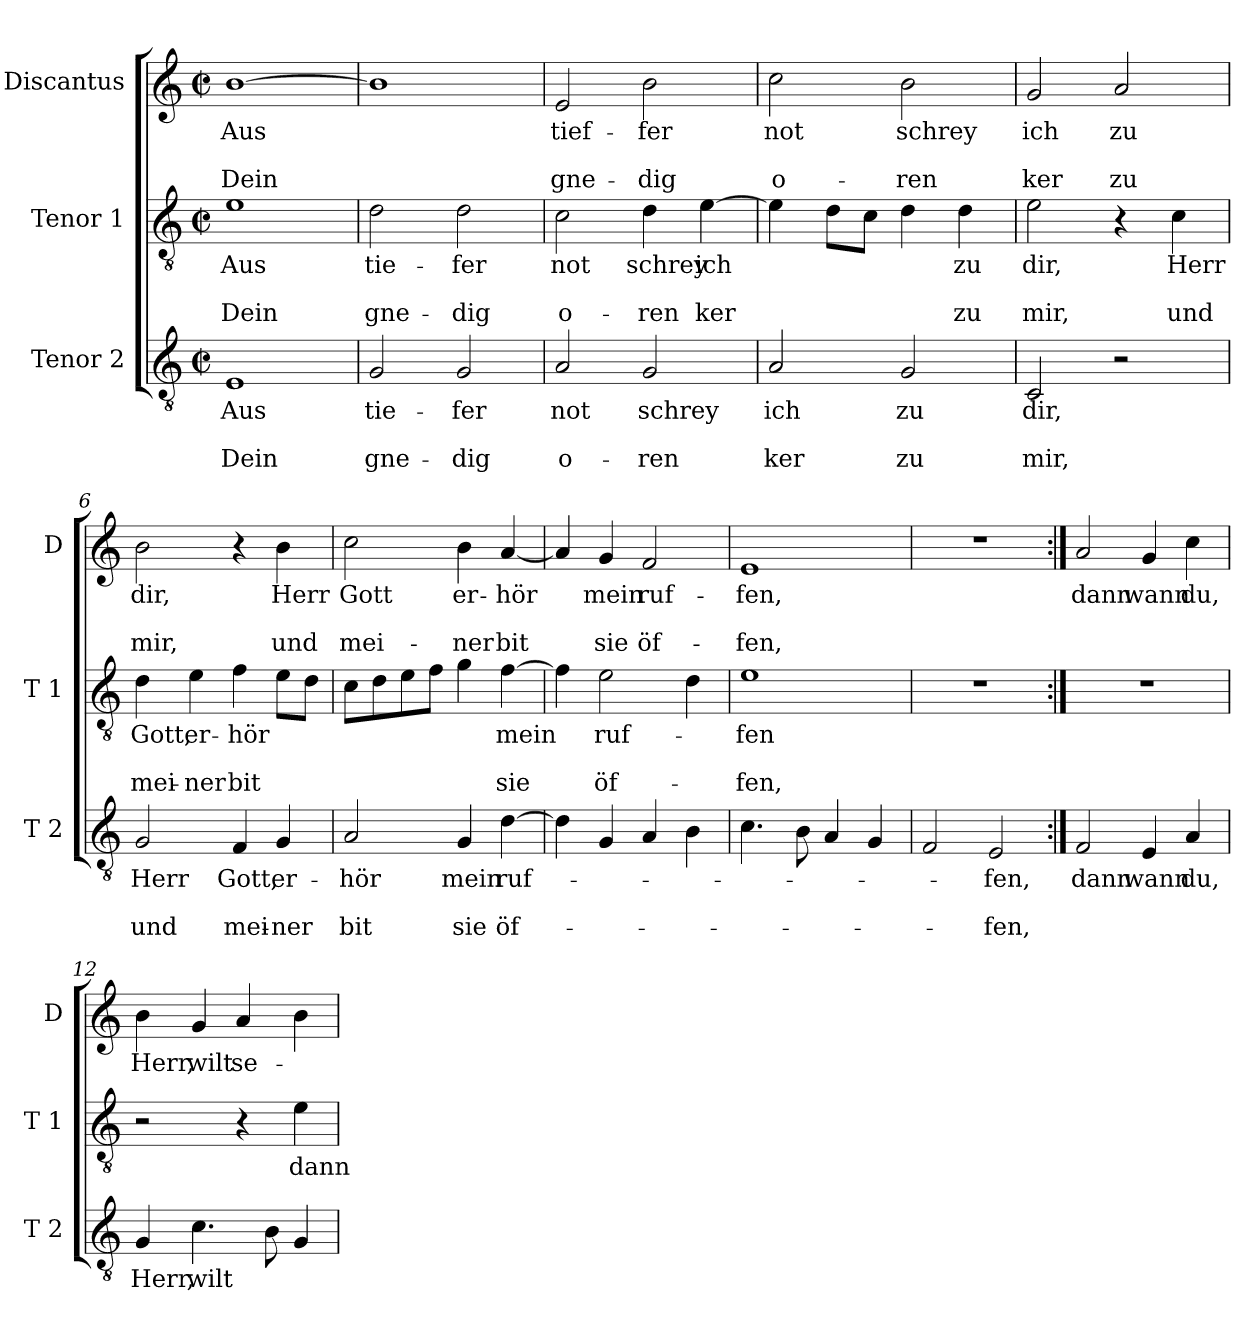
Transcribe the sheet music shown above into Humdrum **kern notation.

**kern	**text	**text	**text	**kern	**text	**text	**text	**kern	**text	**text	**text
*part3	*part3	*part3	*part3	*part2	*part2	*part2	*part2	*part1	*part1	*part1	*part1
*staff3	*staff3	*staff3	*staff3	*staff2	*staff2	*staff2	*staff2	*staff1	*staff1	*staff1	*staff1
*I"Tenor 2	*	*	*	*I"Tenor 1	*	*	*	*I"Discantus	*	*	*
*I'T 2	*	*	*	*I'T 1	*	*	*	*I'D	*	*	*
*clefGv2	*	*	*	*clefGv2	*	*	*	*clefG2	*	*	*
*k[]	*	*	*	*k[]	*	*	*	*k[]	*	*	*
*C:	*	*	*	*C:	*	*	*	*C:	*	*	*
*M2/2	*	*	*	*M2/2	*	*	*	*M2/2	*	*	*
*met(c|)	*	*	*	*met(c|)	*	*	*	*met(c|)	*	*	*
=1	=1	=1	=1	=1	=1	=1	=1	=1	=1	=1	=1
!	!LO:LY:b	!	!LO:LY:b	!	!LO:LY:b	!	!LO:LY:b	!	!LO:LY:b	!	!LO:LY:b
1E	Aus	.	Dein	1e	Aus	.	Dein	[1b	Aus	.	Dein
=2	=2	=2	=2	=2	=2	=2	=2	=2	=2	=2	=2
!	!LO:LY:b	!	!LO:LY:b	!	!LO:LY:b	!	!LO:LY:b	!	!	!	!
2G/	tie-	.	gne-	2d\	tie-	.	gne-	1b]	.	.	.
!	!LO:LY:b	!	!LO:LY:b	!	!LO:LY:b	!	!LO:LY:b	!	!	!	!
2G/	-fer	.	-dig	2d\	-fer	.	-dig	.	.	.	.
=3	=3	=3	=3	=3	=3	=3	=3	=3	=3	=3	=3
!	!LO:LY:b	!	!LO:LY:b	!	!LO:LY:b	!	!LO:LY:b	!	!LO:LY:b	!	!LO:LY:b
2A/	not	.	o-	2c\	not	.	o-	2e/	tief-	.	gne-
!	!LO:LY:b	!	!LO:LY:b	!	!LO:LY:b	!	!LO:LY:b	!	!LO:LY:b	!	!LO:LY:b
2G/	schrey	.	-ren	4d\	schrey	.	-ren	2b\	-fer	.	-dig
!	!	!	!	!	!LO:LY:b	!	!LO:LY:b	!	!	!	!
.	.	.	.	[4e\	ich	.	ker	.	.	.	.
=4	=4	=4	=4	=4	=4	=4	=4	=4	=4	=4	=4
!	!LO:LY:b	!	!LO:LY:b	!	!	!	!	!	!LO:LY:b	!	!LO:LY:b
2A/	ich	.	ker	4e\]	.	.	.	2cc\	not	.	o-
.	.	.	.	8d\L	.	.	.	.	.	.	.
.	.	.	.	8c\J	.	.	.	.	.	.	.
!	!LO:LY:b	!	!LO:LY:b	!	!	!	!	!	!LO:LY:b	!	!LO:LY:b
2G/	zu	.	zu	4d\	.	.	.	2b\	schrey	.	-ren
!	!	!	!	!	!LO:LY:b	!	!LO:LY:b	!	!	!	!
.	.	.	.	4d\	zu	.	zu	.	.	.	.
=5	=5	=5	=5	=5	=5	=5	=5	=5	=5	=5	=5
!	!LO:LY:b	!	!LO:LY:b	!	!LO:LY:b	!	!LO:LY:b	!	!LO:LY:b	!	!LO:LY:b
2C/	dir,	.	mir,	2e\	dir,	.	mir,	2g/	ich	.	ker
!	!	!	!	!	!	!	!	!	!LO:LY:b	!	!LO:LY:b
2r	.	.	.	4r	.	.	.	2a/	zu	.	zu
!	!	!	!	!	!LO:LY:b	!	!LO:LY:b	!	!	!	!
.	.	.	.	4c\	Herr	.	und	.	.	.	.
!!LO:LB:g=z
=6	=6	=6	=6	=6	=6	=6	=6	=6	=6	=6	=6
!	!LO:LY:b	!	!LO:LY:b	!	!LO:LY:b	!	!LO:LY:b	!	!LO:LY:b	!	!LO:LY:b
2G/	Herr	.	und	4d\	Gott,	.	mei-	2b\	dir,	.	mir,
!	!	!	!	!	!LO:LY:b	!	!LO:LY:b	!	!	!	!
.	.	.	.	4e\	er-	.	-ner	.	.	.	.
!	!LO:LY:b	!	!LO:LY:b	!	!LO:LY:b	!	!LO:LY:b	!	!	!	!
4F/	Gott,	.	mei-	4f\	-hör	.	bit	4r	.	.	.
!	!LO:LY:b	!	!LO:LY:b	!	!	!	!	!	!LO:LY:b	!	!LO:LY:b
4G/	er-	.	-ner	8e\L	.	.	.	4b\	Herr	.	und
.	.	.	.	8d\J	.	.	.	.	.	.	.
=7	=7	=7	=7	=7	=7	=7	=7	=7	=7	=7	=7
!	!LO:LY:b	!	!LO:LY:b	!	!	!	!	!	!LO:LY:b	!	!LO:LY:b
2A/	-hör	.	bit	8c\L	.	.	.	2cc\	Gott	.	mei-
.	.	.	.	8d\	.	.	.	.	.	.	.
.	.	.	.	8e\	.	.	.	.	.	.	.
.	.	.	.	8f\J	.	.	.	.	.	.	.
!	!LO:LY:b	!	!LO:LY:b	!	!	!	!	!	!LO:LY:b	!	!LO:LY:b
4G/	mein	.	sie	4g\	.	.	.	4b\	er-	.	-ner
!	!LO:LY:b	!	!LO:LY:b	!	!LO:LY:b	!	!LO:LY:b	!	!LO:LY:b	!	!LO:LY:b
[4d\	ruf-	.	öf-	[4f\	mein	.	sie	[4a/	-hör	.	bit
=8	=8	=8	=8	=8	=8	=8	=8	=8	=8	=8	=8
4d\]	.	.	.	4f\]	.	.	.	4a/]	.	.	.
!	!	!	!	!	!LO:LY:b	!	!LO:LY:b	!	!LO:LY:b	!	!LO:LY:b
4G/	.	.	.	2e\	ruf-	.	öf-	4g/	mein	.	sie
!	!	!	!	!	!	!	!	!	!LO:LY:b	!	!LO:LY:b
4A/	.	.	.	.	.	.	.	2f/	ruf-	.	öf-
4B\	.	.	.	4d\	.	.	.	.	.	.	.
=9	=9	=9	=9	=9	=9	=9	=9	=9	=9	=9	=9
!	!	!	!	!	!LO:LY:b	!	!LO:LY:b	!	!LO:LY:b	!	!LO:LY:b
4.c\	.	.	.	1e	-fen	.	-fen,	1e	-fen,	.	-fen,
8B\	.	.	.	.	.	.	.	.	.	.	.
4A/	.	.	.	.	.	.	.	.	.	.	.
4G/	.	.	.	.	.	.	.	.	.	.	.
=10	=10	=10	=10	=10	=10	=10	=10	=10	=10	=10	=10
2F/	.	.	.	1r	.	.	.	1r	.	.	.
!	!LO:LY:b	!	!LO:LY:b	!	!	!	!	!	!	!	!
2E/	-fen,	.	-fen,	.	.	.	.	.	.	.	.
!!LO:PB:g=z
=11:|!	=11:|!	=11:|!	=11:|!	=11:|!	=11:|!	=11:|!	=11:|!	=11:|!	=11:|!	=11:|!	=11:|!
!	!LO:LY:b	!	!	!	!	!	!	!	!LO:LY:b	!	!
2F/	dann	.	.	1r	.	.	.	2a/	dann	.	.
!	!LO:LY:b	!	!	!	!	!	!	!	!LO:LY:b	!	!
4E/	wann	.	.	.	.	.	.	4g/	wann	.	.
!	!LO:LY:b	!	!	!	!	!	!	!	!LO:LY:b	!	!
4A/	du,	.	.	.	.	.	.	4cc\	du,	.	.
=12	=12	=12	=12	=12	=12	=12	=12	=12	=12	=12	=12
!	!LO:LY:b	!	!	!	!	!	!	!	!LO:LY:b	!	!
4G/	Herr,	.	.	2r	.	.	.	4b\	Herr,	.	.
!	!LO:LY:b	!	!	!	!	!	!	!	!LO:LY:b	!	!
4.c\	wilt	.	.	.	.	.	.	4g/	wilt	.	.
!	!	!	!	!	!	!	!	!	!LO:LY:b	!	!
.	.	.	.	4r	.	.	.	4a/	se-	.	.
8B\	.	.	.	.	.	.	.	.	.	.	.
!	!	!	!	!	!LO:LY:b	!	!	!	!	!	!
4G/	.	.	.	4e\	dann	.	.	4b\	.	.	.
=	=	=	=	=	=	=	=	=	=	=	=
*-	*-	*-	*-	*-	*-	*-	*-	*-	*-	*-	*-
